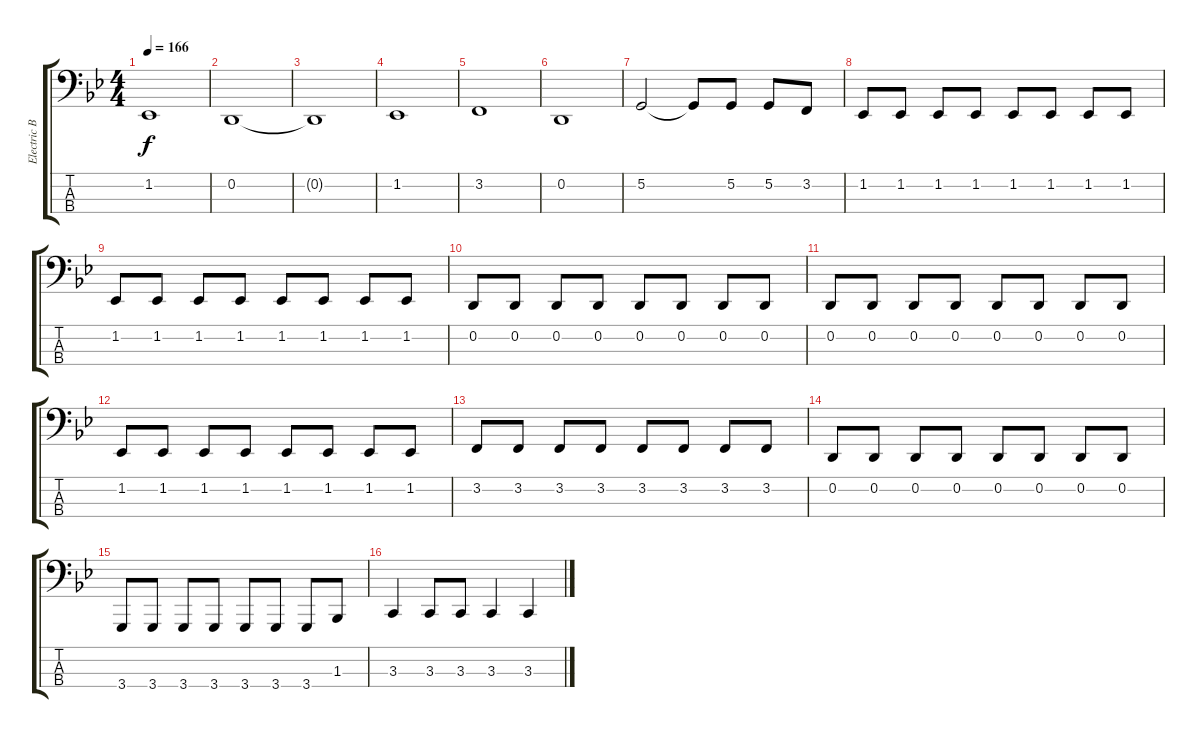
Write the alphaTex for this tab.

\track ("Electric Bass" "Electric B") {instrument lead7fifths}
\staff {score tabs}
\tuning (G2 D2 A1 E1) {hide}
\ts (4 4)
\tempo 166
\clef f4
\ks gminor
1.2{t}.1{dy f} |
0.2.1 |
0.2{t}.1 |
1.2.1 |
3.2.1 |
0.2.1 |
5.2.2 5.2{t}.8 5.2.8 5.2.8 3.2.8 |
1.2.8 1.2.8 1.2.8 1.2.8 1.2.8 1.2.8 1.2.8 1.2.8 |
1.2.8 1.2.8 1.2.8 1.2.8 1.2.8 1.2.8 1.2.8 1.2.8 |
0.2.8 0.2.8 0.2.8 0.2.8 0.2.8 0.2.8 0.2.8 0.2.8 |
0.2.8 0.2.8 0.2.8 0.2.8 0.2.8 0.2.8 0.2.8 0.2.8 |
1.2.8 1.2.8 1.2.8 1.2.8 1.2.8 1.2.8 1.2.8 1.2.8 |
3.2.8 3.2.8 3.2.8 3.2.8 3.2.8 3.2.8 3.2.8 3.2.8 |
0.2.8 0.2.8 0.2.8 0.2.8 0.2.8 0.2.8 0.2.8 0.2.8 |
3.4.8 3.4.8 3.4.8 3.4.8 3.4.8 3.4.8 3.4.8 1.3.8 |
3.3.4 3.3.8 3.3.8 3.3.4 3.3.4
